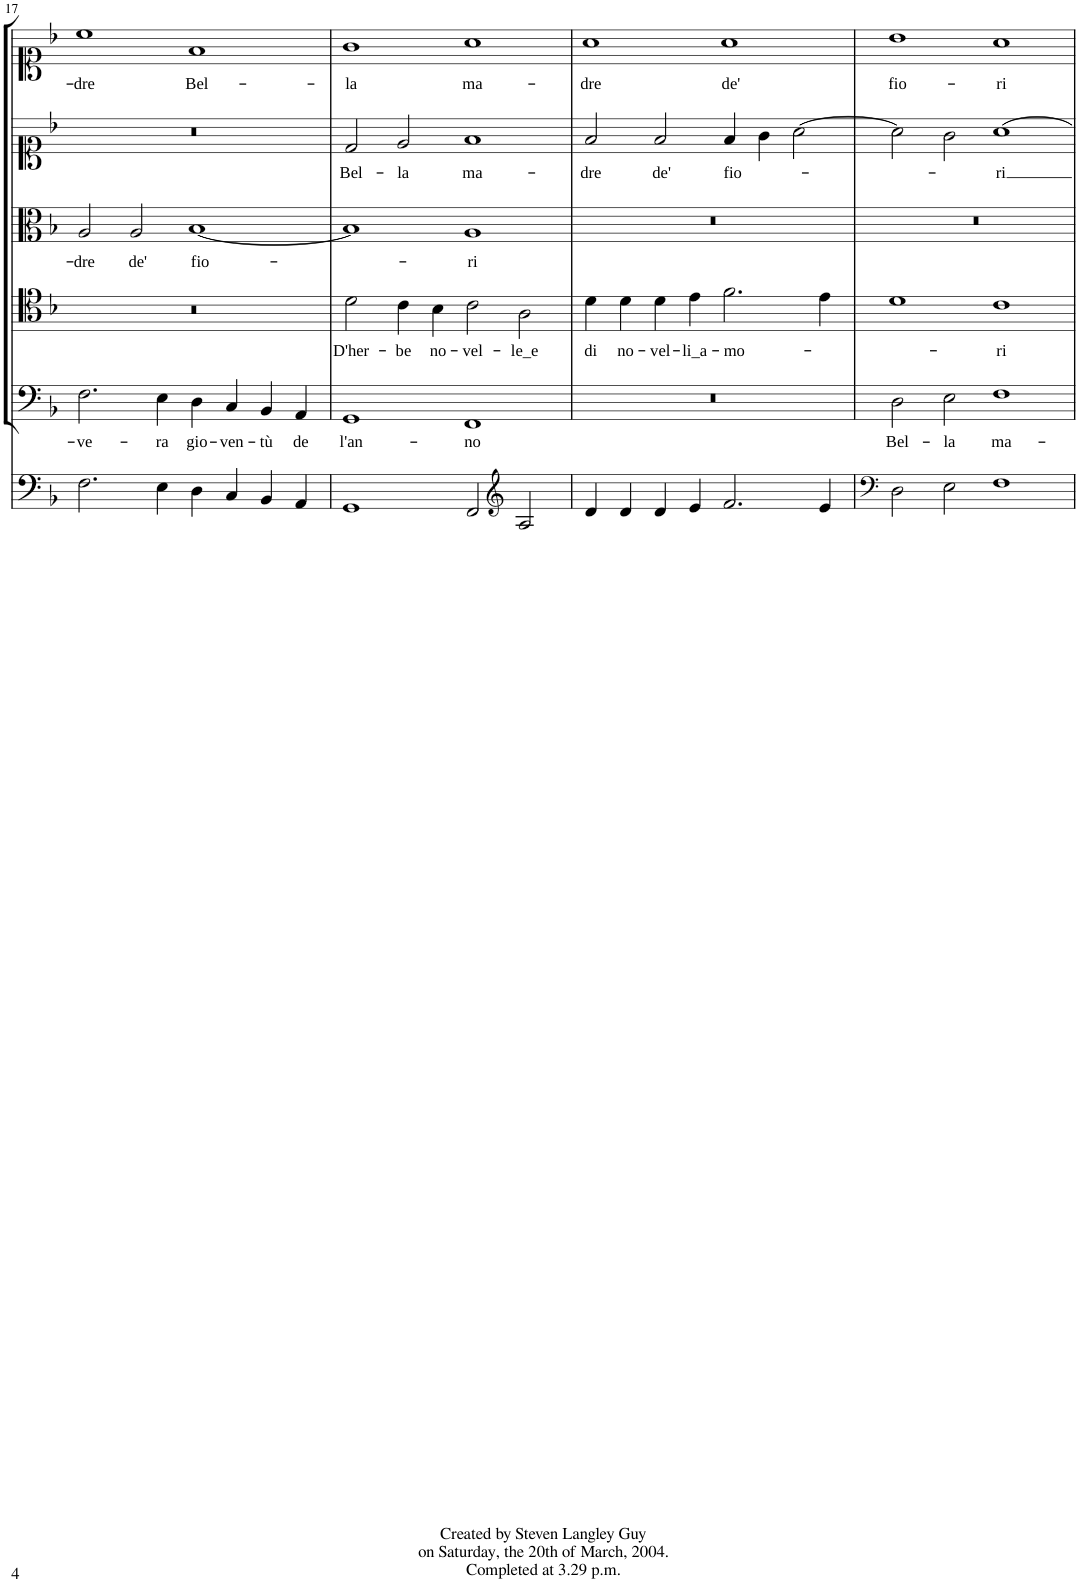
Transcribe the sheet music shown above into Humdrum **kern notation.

**kern	**kern	**text	**kern	**text	**kern	**text	**kern	**text	**kern	**text
*part6	*part5	*part5	*part4	*part4	*part3	*part3	*part2	*part2	*part1	*part1
*staff6	*staff5	*staff5	*staff4	*staff4	*staff3	*staff3	*staff2	*staff2	*staff1	*staff1
*I"[Basso per l'organo]	*I"Basso	*	*I"Tenore	*	*I"Alto	*	*I"Quinto	*	*I"Canto	*
!!LO:PB:g=z
*clefF4	*clefF4	*	*clefC4	*	*clefC3	*	*clefC1	*	*clefC1	*
*	*Trd7c12	*	*Trd7c12	*	*	*	*	*	*	*
*k[b-]	*k[b-]	*	*k[b-]	*	*k[b-]	*	*k[b-]	*	*k[b-]	*
*F:	*F:	*	*F:	*	*F:	*	*F:	*	*F:	*
*M4/4	*M4/4	*	*M4/4	*	*M4/4	*	*M4/4	*	*M4/4	*
*met(c)	*met(c)	*	*met(c)	*	*met(c)	*	*met(c)	*	*met(c)	*
=17	=17	=17	=17	=17	=17	=17	=17	=17	=17	=17
!	!	!LO:LY:b	!	!	!	!LO:LY:b	!	!	!	!LO:LY:b
2.F\	2.F\	-ve-	1r	.	2A/	-dre	1r	.	1cc	-dre
!	!	!	!	!	!	!LO:LY:b	!	!	!	!
.	.	.	.	.	2A/	de'	.	.	.	.
!	!	!LO:LY:b	!	!	!	!	!	!	!	!
4E\	4E\	-ra	.	.	.	.	.	.	.	.
!	!	!LO:LY:b	!	!	!	!LO:LY:b	!	!	!	!LO:LY:b
4D\	4D\	gio-	1ryy	.	[1B-	fio-	1ryy	.	1f	Bel-
!	!	!LO:LY:b	!	!	!	!	!	!	!	!
4C/	4C/	-ven-	.	.	.	.	.	.	.	.
!	!	!LO:LY:b	!	!	!	!	!	!	!	!
4BB-/	4BB-/	-tù	.	.	.	.	.	.	.	.
!	!	!LO:LY:b	!	!	!	!	!	!	!	!
4AA/	4AA/	de	.	.	.	.	.	.	.	.
=18	=18	=18	=18	=18	=18	=18	=18	=18	=18	=18
!	!	!LO:LY:b	!	!LO:LY:b	!	!	!	!LO:LY:b	!	!LO:LY:b
1GG	1GG	l'an-	2d\	D'her-	1B-]	.	2d/	Bel-	1g	-la
!	!	!	!	!LO:LY:b	!	!	!	!LO:LY:b	!	!
.	.	.	4c\	-be	.	.	2e/	-la	.	.
!	!	!	!	!LO:LY:b	!	!	!	!	!	!
.	.	.	4B-\	no-	.	.	.	.	.	.
!	!	!LO:LY:b	!	!LO:LY:b	!	!LO:LY:b	!	!LO:LY:b	!	!LO:LY:b
2FF/	1FF	-no	2c\	-vel-	1A	-ri	1f	ma-	1a	ma-
*clefG2	*	*	*	*	*	*	*	*	*	*
!	!	!	!	!LO:LY:b	!	!	!	!	!	!
2A/	.	.	2A\	-le_e	.	.	.	.	.	.
=19	=19	=19	=19	=19	=19	=19	=19	=19	=19	=19
!	!	!	!	!LO:LY:b	!	!	!	!LO:LY:b	!	!LO:LY:b
4d/	1r	.	4d\	di	1r	.	2f/	-dre	1a	-dre
!	!	!	!	!LO:LY:b	!	!	!	!	!	!
4d/	.	.	4d\	no-	.	.	.	.	.	.
!	!	!	!	!LO:LY:b	!	!	!	!LO:LY:b	!	!
4d/	.	.	4d\	-vel-	.	.	2f/	de'	.	.
!	!	!	!	!LO:LY:b	!	!	!	!	!	!
4e/	.	.	4e\	-li_a-	.	.	.	.	.	.
!	!	!	!	!LO:LY:b	!	!	!	!LO:LY:b	!	!LO:LY:b
2.f/	1ryy	.	2.f\	-mo-	1ryy	.	4f/	fio-	1a	de'
.	.	.	.	.	.	.	4g\	.	.	.
.	.	.	.	.	.	.	[2a\	.	.	.
4e/	.	.	4e\	.	.	.	.	.	.	.
=20	=20	=20	=20	=20	=20	=20	=20	=20	=20	=20
*clefF4	*	*	*	*	*	*	*	*	*	*
!	!	!LO:LY:b	!	!	!	!	!	!	!	!LO:LY:b
2D\	2D\	Bel-	1d	.	1r	.	2a\]	.	1b-	fio-
!	!	!LO:LY:b	!	!	!	!	!	!	!	!
2E\	2E\	-la	.	.	.	.	2g\	.	.	.
!	!	!LO:LY:b	!	!LO:LY:b	!	!	!	!LO:LY:b	!	!LO:LY:b
1F	1F	ma-	1c	-ri	1ryy	.	[1a	-ri	1a	-ri
=	=	=	=	=	=	=	=	=	=	=
*-	*-	*-	*-	*-	*-	*-	*-	*-	*-	*-
